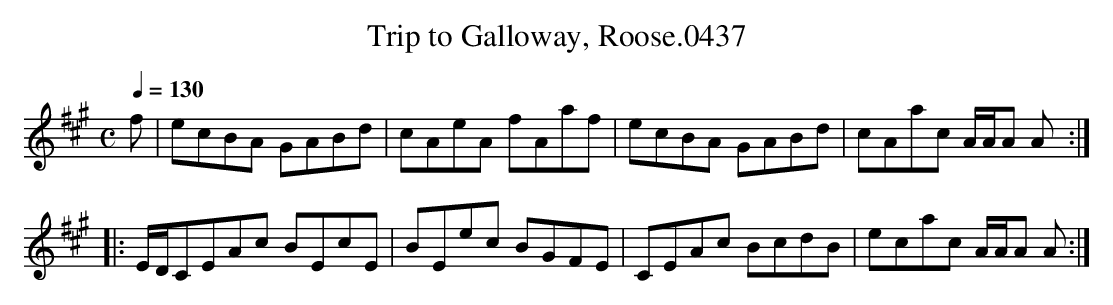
X:1
T:Trip to Galloway, Roose.0437
Q:1/4=130
L:1/8
M:C
K:A
f|ecBA GABd|cAeA fAaf|ecBA GABd|cAac A/A/A A:|
|:E/D/CEAc BEcE|BEec BGFE|CEAc BcdB|ecac A/A/A A:|
